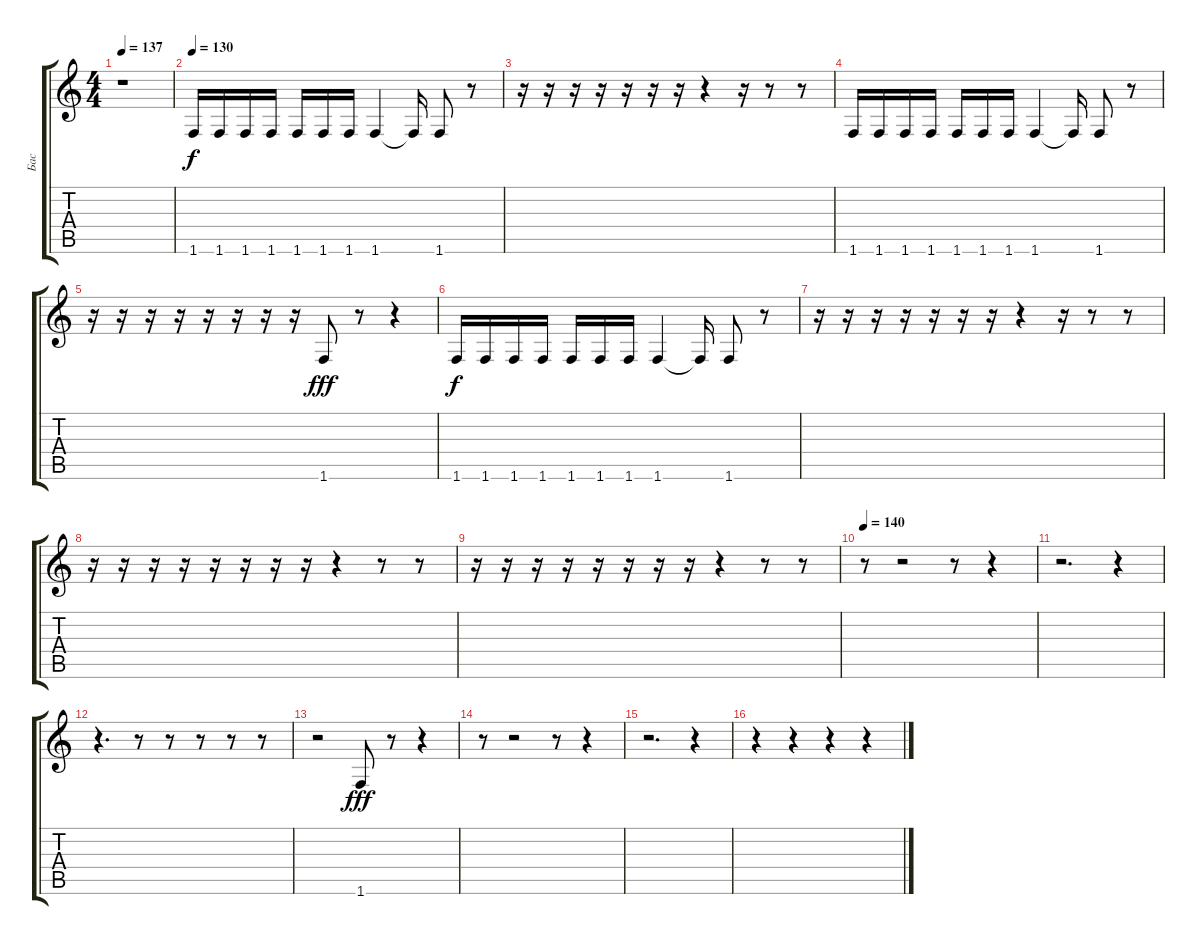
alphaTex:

\track ("Бас" "Бас") {instrument electricbassfinger}
\staff {score tabs}
\tuning (E4 B3 G3 D3 A2 E2) {hide}
\ts (4 4)
\tempo 137
\clef g2
\ks c
r.1{dy f} |
\tempo 130
1.6.16 1.6.16 1.6.16 1.6.16 1.6.16 1.6.16 1.6.16 1.6.4 1.6{t}.16 1.6.8 r.8 |
r.16 r.16 r.16 r.16 r.16 r.16 r.16 r.4 r.16 r.8 r.8 |
1.6.16 1.6.16 1.6.16 1.6.16 1.6.16 1.6.16 1.6.16 1.6.4 1.6{t}.16 1.6.8 r.8 |
r.16 r.16 r.16 r.16 r.16 r.16 r.16 r.16 1.6.8{dy fff} r.8 r.4 |
1.6.16{dy f} 1.6.16 1.6.16 1.6.16 1.6.16 1.6.16 1.6.16 1.6.4 1.6{t}.16 1.6.8 r.8 |
r.16 r.16 r.16 r.16 r.16 r.16 r.16 r.4 r.16 r.8 r.8 |
r.16 r.16 r.16 r.16 r.16 r.16 r.16 r.16 r.4 r.8 r.8 |
r.16 r.16 r.16 r.16 r.16 r.16 r.16 r.16 r.4 r.8 r.8 |
\tempo 140
r.8 r.2 r.8 r.4 |
r.2{d} r.4 |
r.4{d} r.8 r.8 r.8 r.8 r.8 |
r.2 1.6.8{dy fff} r.8 r.4 |
r.8 r.2 r.8 r.4 |
r.2{d} r.4 |
r.4 r.4 r.4 r.4
